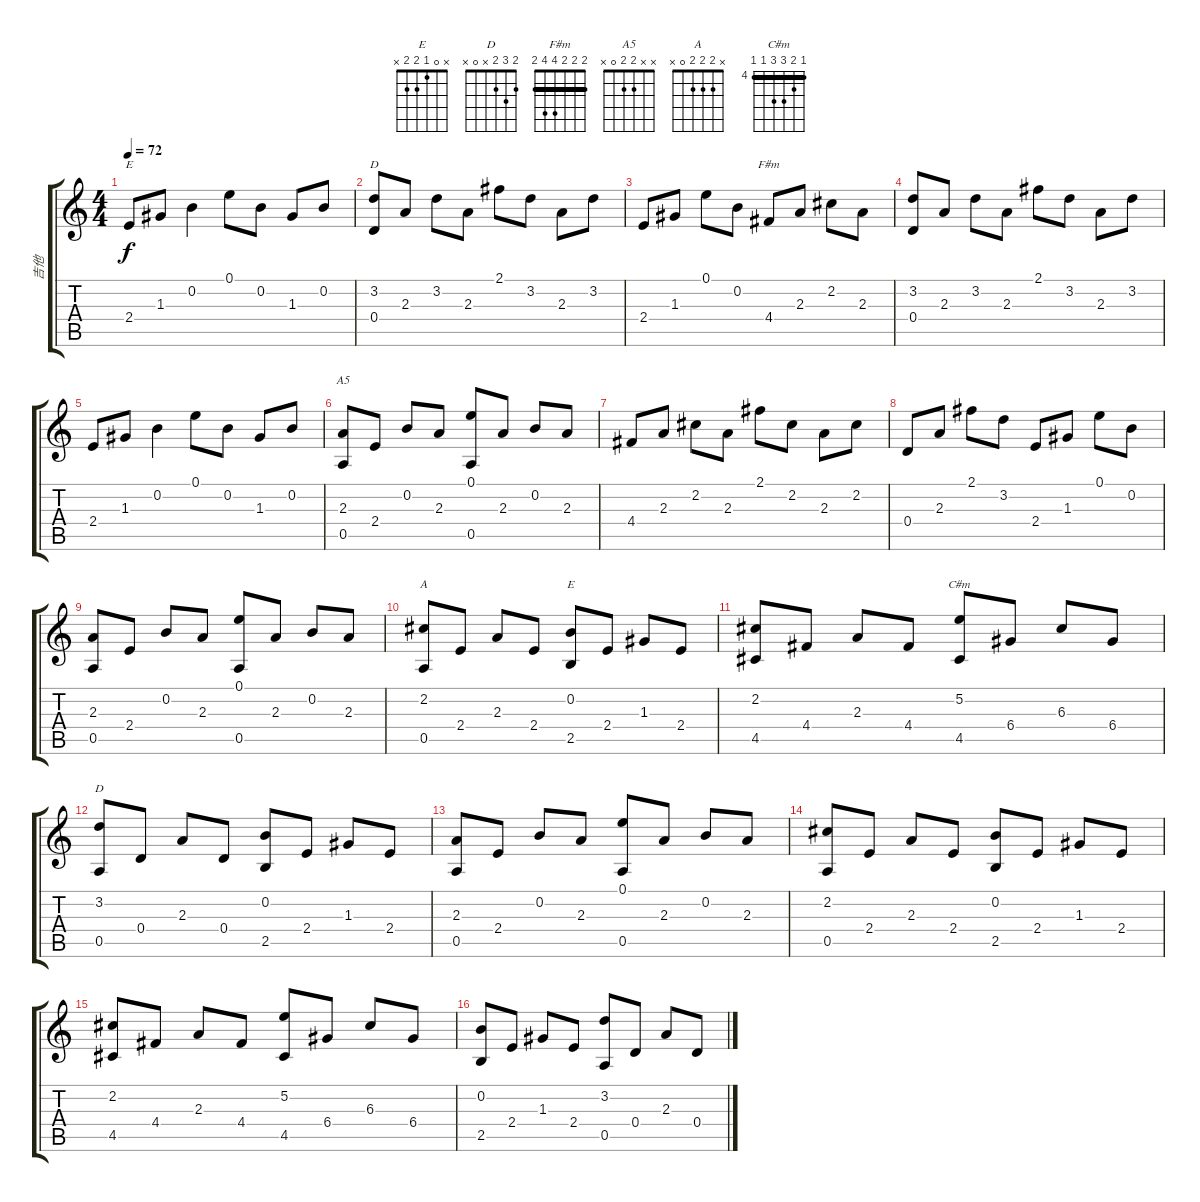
\track ("吉他" "吉他") {instrument electricguitarjazz}
\staff {score tabs}
\tuning (E4 B3 G3 D3 A2 E2) {hide}
\chord ("E" x x 1 2 2 x)
\chord ("D" 2 3 2 0 x x)
\chord ("F#m" 2 2 2 4 4 2) {barre 2}
\chord ("A5" x x 2 2 0 x)
\chord ("A" x 2 2 2 0 x)
\chord ("E" x 0 1 2 2 x)
\chord ("C#m" 4 5 6 6 4 4) {firstfret 4 barre 4}
\chord ("D" 2 3 2 x 0 x)
\ts (4 4)
\tempo 72
\clef g2
\ks c
2.4.8{ch "E" dy f} 1.3.8 0.2.4 0.1.8 0.2.8 1.3.8 0.2.8 |
(3.2 0.4).8{ch "D"} 2.3.8 3.2.8 2.3.8 2.1.8 3.2.8 2.3.8 3.2.8 |
2.4.8 1.3.8 0.1.8 0.2.8 4.4.8{ch "F#m"} 2.3.8 2.2.8 2.3.8 |
(3.2 0.4).8 2.3.8 3.2.8 2.3.8 2.1.8 3.2.8 2.3.8 3.2.8 |
2.4.8 1.3.8 0.2.4 0.1.8 0.2.8 1.3.8 0.2.8 |
(2.3 0.5).8{ch "A5"} 2.4.8 0.2.8 2.3.8 (0.1 0.5).8 2.3.8 0.2.8 2.3.8 |
4.4.8 2.3.8 2.2.8 2.3.8 2.1.8 2.2.8 2.3.8 2.2.8 |
0.4.8 2.3.8 2.1.8 3.2.8 2.4.8 1.3.8 0.1.8 0.2.8 |
(2.3 0.5).8 2.4.8 0.2.8 2.3.8 (0.1 0.5).8 2.3.8 0.2.8 2.3.8 |
(2.2 0.5).8{ch "A"} 2.4.8 2.3.8 2.4.8 (0.2 2.5).8{ch "E"} 2.4.8 1.3.8 2.4.8 |
(2.2 4.5).8 4.4.8 2.3.8 4.4.8 (5.2 4.5).8{ch "C#m"} 6.4.8 6.3.8 6.4.8 |
(3.2 0.5).8{ch "D"} 0.4.8 2.3.8 0.4.8 (0.2 2.5).8 2.4.8 1.3.8 2.4.8 |
(2.3 0.5).8 2.4.8 0.2.8 2.3.8 (0.1 0.5).8 2.3.8 0.2.8 2.3.8 |
(2.2 0.5).8 2.4.8 2.3.8 2.4.8 (0.2 2.5).8 2.4.8 1.3.8 2.4.8 |
(2.2 4.5).8 4.4.8 2.3.8 4.4.8 (5.2 4.5).8 6.4.8 6.3.8 6.4.8 |
(0.2 2.5).8 2.4.8 1.3.8 2.4.8 (3.2 0.5).8 0.4.8 2.3.8 0.4.8
